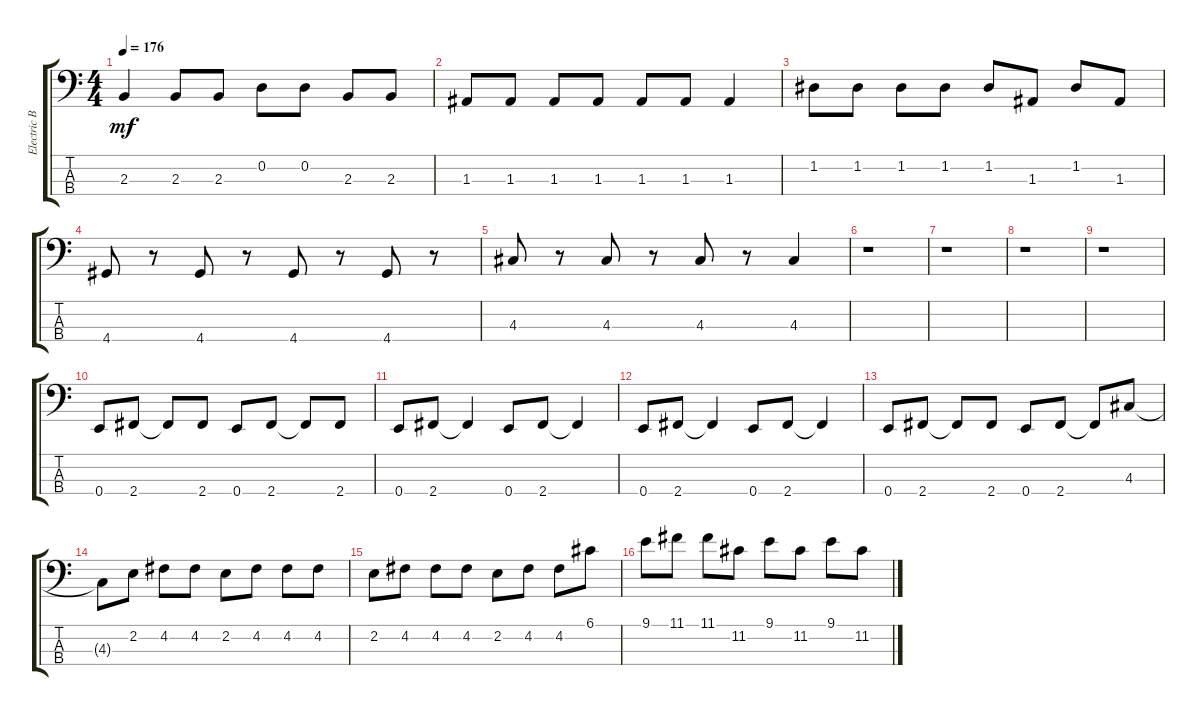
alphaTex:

\track ("Electric Bass" "Electric B") {instrument electricbassfinger}
\staff {score tabs}
\tuning (G2 D2 A1 E1) {hide}
\ts (4 4)
\tempo 176
\clef f4
\ks c
2.3.4{dy mf} 2.3.8 2.3.8 0.2.8 0.2.8 2.3.8 2.3.8 |
1.3.8 1.3.8 1.3.8 1.3.8 1.3.8 1.3.8 1.3.4 |
1.2.8 1.2.8 1.2.8 1.2.8 1.2.8 1.3.8 1.2.8 1.3.8 |
4.4.8 r.8 4.4.8 r.8 4.4.8 r.8 4.4.8 r.8 |
4.3.8 r.8 4.3.8 r.8 4.3.8 r.8 4.3.4 |
r.1 |
r.1 |
r.1 |
r.1 |
0.4.8 2.4.8 2.4{t}.8 2.4.8 0.4.8 2.4.8 2.4{t}.8 2.4.8 |
0.4.8 2.4.8 2.4{t}.4 0.4.8 2.4.8 2.4{t}.4 |
0.4.8 2.4.8 2.4{t}.4 0.4.8 2.4.8 2.4{t}.4 |
0.4.8 2.4.8 2.4{t}.8 2.4.8 0.4.8 2.4.8 2.4{t}.8 4.3.8 |
4.3{t}.8 2.2.8 4.2.8 4.2.8 2.2.8 4.2.8 4.2.8 4.2.8 |
2.2.8 4.2.8 4.2.8 4.2.8 2.2.8 4.2.8 4.2.8 6.1.8 |
9.1.8 11.1.8 11.1.8 11.2.8 9.1.8 11.2.8 9.1.8 11.2.8
